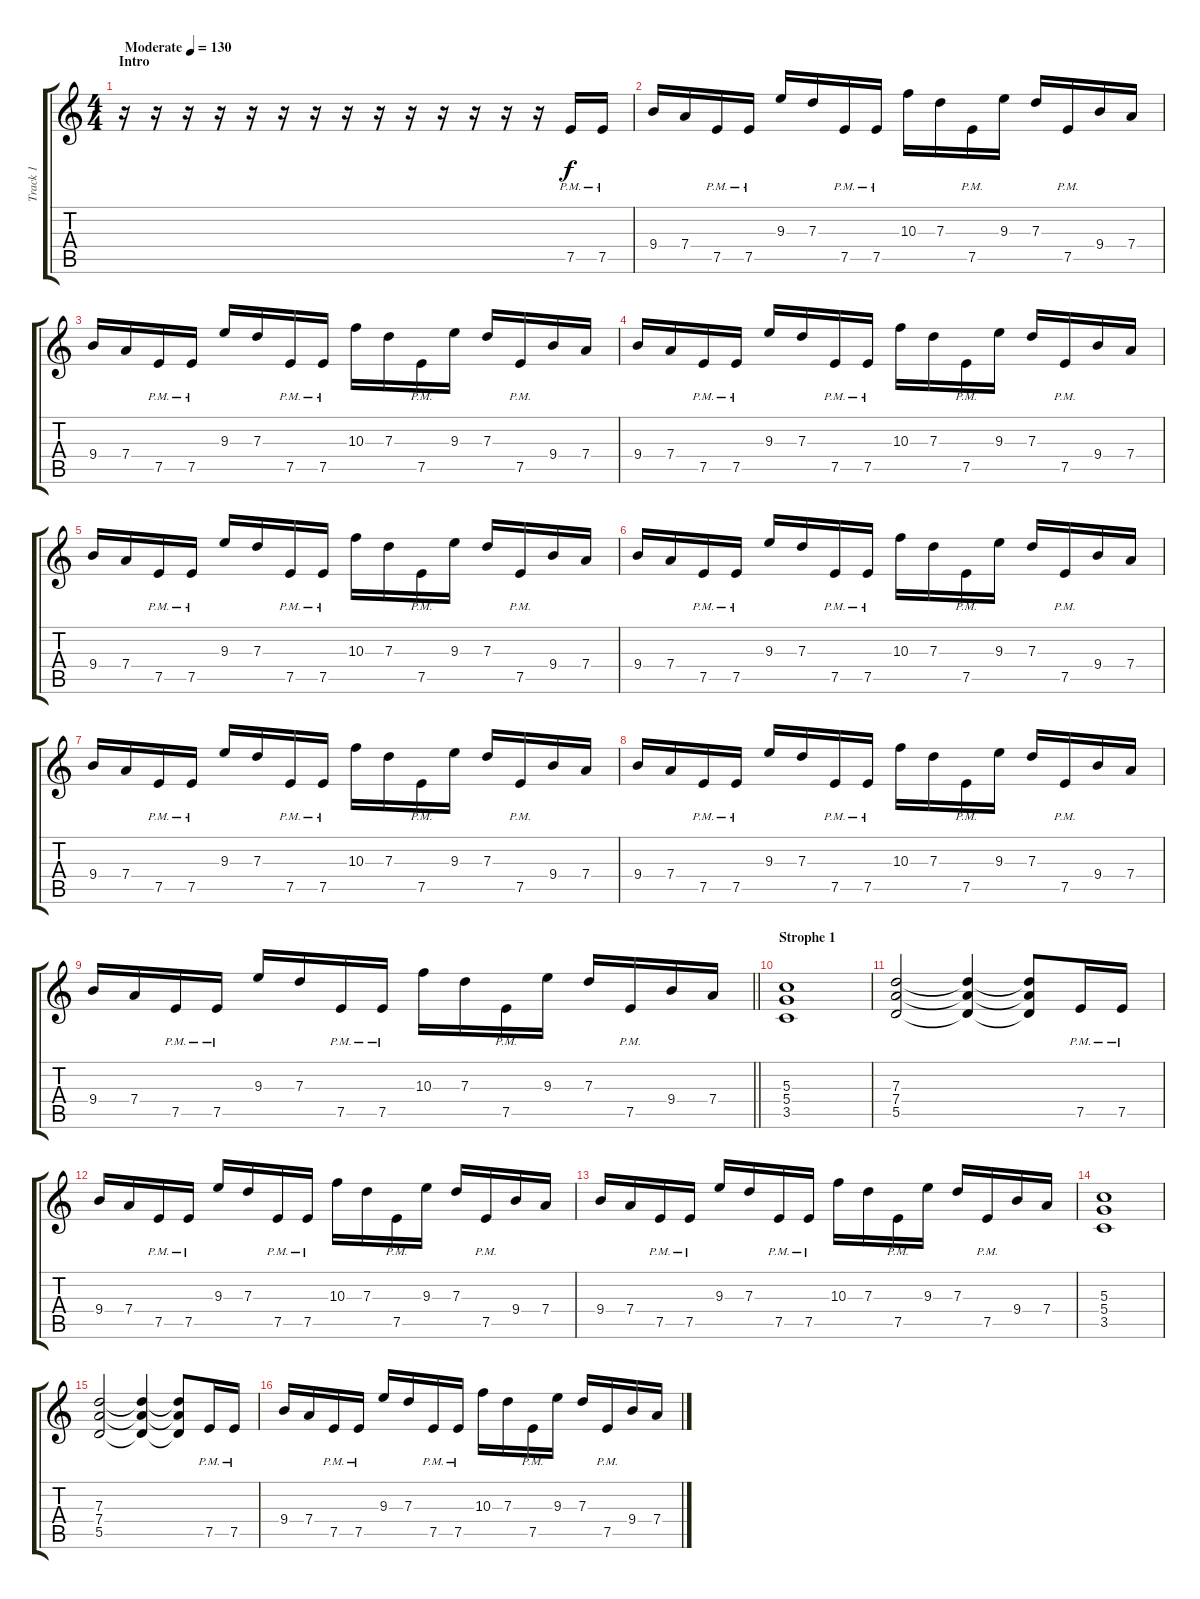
\track ("Track 1" "Track 1") {instrument overdrivenguitar}
\staff {score tabs}
\tuning (E4 B3 G3 D3 A2 E2) {hide}
\ts (4 4)
\section ("" "Intro")
\tempo (130 "Moderate")
\clef g2
\ks c
r.16{dy f instrument overdrivenguitar} r.16 r.16 r.16 r.16 r.16 r.16 r.16 r.16 r.16 r.16 r.16 r.16 r.16 7.5{pm}.16 7.5{pm}.16 |
9.4.16 7.4.16 7.5{pm}.16 7.5{pm}.16 9.3.16 7.3.16 7.5{pm}.16 7.5{pm}.16 10.3.16 7.3.16 7.5{pm}.16 9.3.16 7.3.16 7.5{pm}.16 9.4.16 7.4.16 |
9.4.16 7.4.16 7.5{pm}.16 7.5{pm}.16 9.3.16 7.3.16 7.5{pm}.16 7.5{pm}.16 10.3.16 7.3.16 7.5{pm}.16 9.3.16 7.3.16 7.5{pm}.16 9.4.16 7.4.16 |
9.4.16 7.4.16 7.5{pm}.16 7.5{pm}.16 9.3.16 7.3.16 7.5{pm}.16 7.5{pm}.16 10.3.16 7.3.16 7.5{pm}.16 9.3.16 7.3.16 7.5{pm}.16 9.4.16 7.4.16 |
9.4.16 7.4.16 7.5{pm}.16 7.5{pm}.16 9.3.16 7.3.16 7.5{pm}.16 7.5{pm}.16 10.3.16 7.3.16 7.5{pm}.16 9.3.16 7.3.16 7.5{pm}.16 9.4.16 7.4.16 |
9.4.16 7.4.16 7.5{pm}.16 7.5{pm}.16 9.3.16 7.3.16 7.5{pm}.16 7.5{pm}.16 10.3.16 7.3.16 7.5{pm}.16 9.3.16 7.3.16 7.5{pm}.16 9.4.16 7.4.16 |
9.4.16 7.4.16 7.5{pm}.16 7.5{pm}.16 9.3.16 7.3.16 7.5{pm}.16 7.5{pm}.16 10.3.16 7.3.16 7.5{pm}.16 9.3.16 7.3.16 7.5{pm}.16 9.4.16 7.4.16 |
9.4.16 7.4.16 7.5{pm}.16 7.5{pm}.16 9.3.16 7.3.16 7.5{pm}.16 7.5{pm}.16 10.3.16 7.3.16 7.5{pm}.16 9.3.16 7.3.16 7.5{pm}.16 9.4.16 7.4.16 |
\barLineRight lightlight
9.4.16 7.4.16 7.5{pm}.16 7.5{pm}.16 9.3.16 7.3.16 7.5{pm}.16 7.5{pm}.16 10.3.16 7.3.16 7.5{pm}.16 9.3.16 7.3.16 7.5{pm}.16 9.4.16 7.4.16 |
\section ("" "Strophe 1")
(5.3 5.4 3.5).1 |
(7.3 7.4 5.5).2 (7.3{t} 7.4{t} 5.5{t}).4 (7.3{t} 7.4{t} 5.5{t}).8 7.5{pm}.16 7.5{pm}.16 |
9.4.16 7.4.16 7.5{pm}.16 7.5{pm}.16 9.3.16 7.3.16 7.5{pm}.16 7.5{pm}.16 10.3.16 7.3.16 7.5{pm}.16 9.3.16 7.3.16 7.5{pm}.16 9.4.16 7.4.16 |
9.4.16 7.4.16 7.5{pm}.16 7.5{pm}.16 9.3.16 7.3.16 7.5{pm}.16 7.5{pm}.16 10.3.16 7.3.16 7.5{pm}.16 9.3.16 7.3.16 7.5{pm}.16 9.4.16 7.4.16 |
(5.3 5.4 3.5).1 |
(7.3 7.4 5.5).2 (7.3{t} 7.4{t} 5.5{t}).4 (7.3{t} 7.4{t} 5.5{t}).8 7.5{pm}.16 7.5{pm}.16 |
9.4.16 7.4.16 7.5{pm}.16 7.5{pm}.16 9.3.16 7.3.16 7.5{pm}.16 7.5{pm}.16 10.3.16 7.3.16 7.5{pm}.16 9.3.16 7.3.16 7.5{pm}.16 9.4.16 7.4.16
